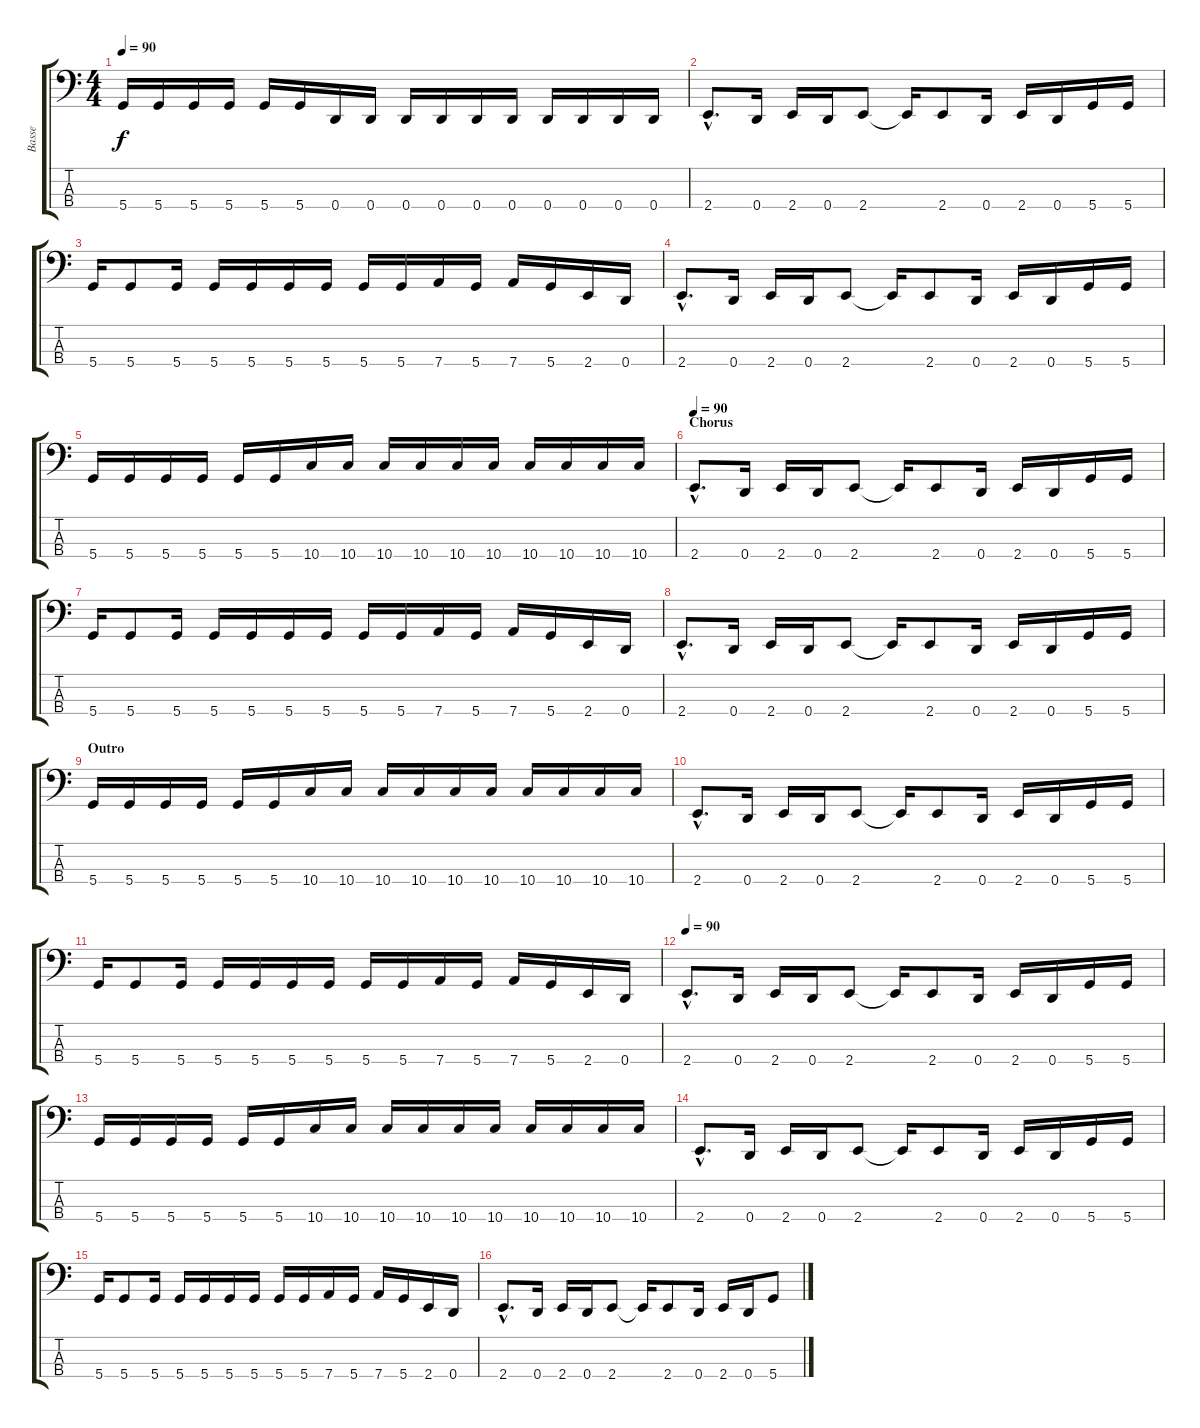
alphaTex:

\track ("Basse" "Basse") {instrument electricbassfinger}
\staff {score tabs}
\tuning (G2 D2 A1 D1) {hide}
\ts (4 4)
\tempo 90
\clef f4
\ks c
5.4.16{dy f} 5.4.16 5.4.16 5.4.16 5.4.16 5.4.16 0.4.16 0.4.16 0.4.16 0.4.16 0.4.16 0.4.16 0.4.16 0.4.16 0.4.16 0.4.16 |
2.4{hac}.8{d} 0.4.16 2.4.16 0.4.16 2.4.8 2.4{t}.16 2.4.8 0.4.16 2.4.16 0.4.16 5.4.16 5.4.16 |
5.4.16 5.4.8 5.4.16 5.4.16 5.4.16 5.4.16 5.4.16 5.4.16 5.4.16 7.4.16 5.4.16 7.4.16 5.4.16 2.4.16 0.4.16 |
2.4{hac}.8{d} 0.4.16 2.4.16 0.4.16 2.4.8 2.4{t}.16 2.4.8 0.4.16 2.4.16 0.4.16 5.4.16 5.4.16 |
5.4.16 5.4.16 5.4.16 5.4.16 5.4.16 5.4.16 10.4.16 10.4.16 10.4.16 10.4.16 10.4.16 10.4.16 10.4.16 10.4.16 10.4.16 10.4.16 |
\section ("" "Chorus")
\tempo 90
2.4{hac}.8{d volume 16} 0.4.16 2.4.16 0.4.16 2.4.8 2.4{t}.16 2.4.8 0.4.16 2.4.16 0.4.16 5.4.16 5.4.16 |
5.4.16 5.4.8 5.4.16 5.4.16 5.4.16 5.4.16 5.4.16 5.4.16 5.4.16 7.4.16 5.4.16 7.4.16 5.4.16 2.4.16 0.4.16 |
2.4{hac}.8{d} 0.4.16 2.4.16 0.4.16 2.4.8 2.4{t}.16 2.4.8 0.4.16 2.4.16 0.4.16 5.4.16 5.4.16 |
\section ("" "Outro")
5.4.16 5.4.16 5.4.16 5.4.16 5.4.16 5.4.16 10.4.16 10.4.16 10.4.16 10.4.16 10.4.16 10.4.16 10.4.16 10.4.16 10.4.16 10.4.16 |
2.4{hac}.8{d} 0.4.16 2.4.16 0.4.16 2.4.8 2.4{t}.16 2.4.8 0.4.16 2.4.16 0.4.16 5.4.16 5.4.16 |
5.4.16 5.4.8 5.4.16 5.4.16 5.4.16 5.4.16 5.4.16 5.4.16 5.4.16 7.4.16 5.4.16 7.4.16 5.4.16 2.4.16 0.4.16 |
\tempo 90
2.4{hac}.8{d} 0.4.16 2.4.16 0.4.16 2.4.8 2.4{t}.16 2.4.8 0.4.16 2.4.16 0.4.16 5.4.16 5.4.16 |
5.4.16 5.4.16 5.4.16 5.4.16 5.4.16 5.4.16 10.4.16 10.4.16 10.4.16 10.4.16 10.4.16 10.4.16 10.4.16 10.4.16 10.4.16 10.4.16 |
2.4{hac}.8{d} 0.4.16 2.4.16 0.4.16 2.4.8 2.4{t}.16 2.4.8 0.4.16 2.4.16 0.4.16 5.4.16 5.4.16 |
5.4.16 5.4.8 5.4.16 5.4.16 5.4.16 5.4.16 5.4.16 5.4.16 5.4.16 7.4.16 5.4.16 7.4.16 5.4.16 2.4.16 0.4.16 |
2.4{hac}.8{d} 0.4.16 2.4.16 0.4.16 2.4.8 2.4{t}.16 2.4.8 0.4.16 2.4.16 0.4.16 5.4.8
